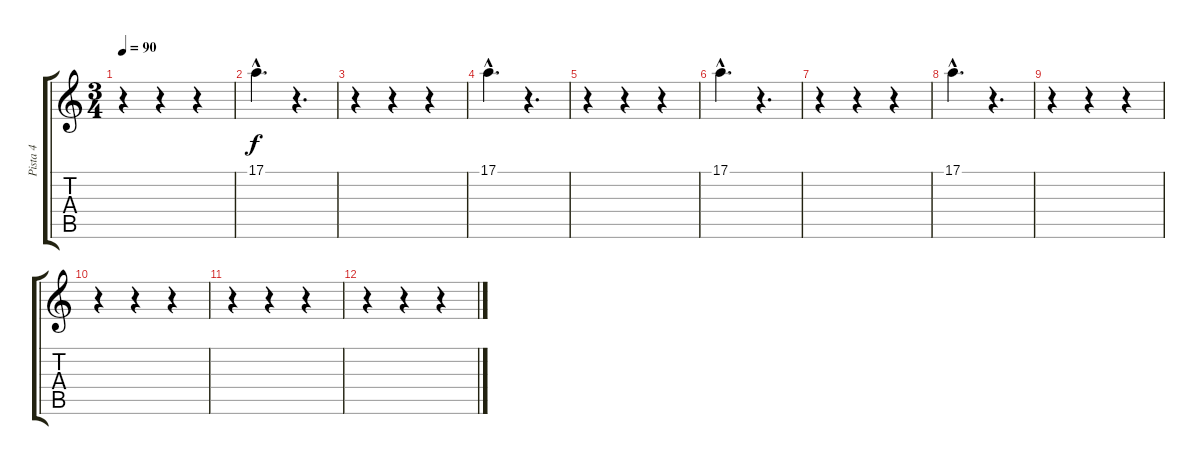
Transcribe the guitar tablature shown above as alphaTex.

\track ("Pista 4" "Pista 4") {instrument glockenspiel}
\staff {score tabs}
\tuning (E4 B3 G3 D3 A2 E2) {hide}
\ts (3 4)
\tempo 90
\clef g2
\ks c
r.4{dy f} r.4 r.4 |
17.1{hac}.4{d} r.4{d} |
r.4 r.4 r.4 |
17.1{hac}.4{d} r.4{d} |
r.4 r.4 r.4 |
17.1{hac}.4{d} r.4{d} |
r.4 r.4 r.4 |
17.1{hac}.4{d} r.4{d} |
r.4 r.4 r.4 |
r.4 r.4 r.4 |
r.4 r.4 r.4 |
r.4 r.4 r.4
